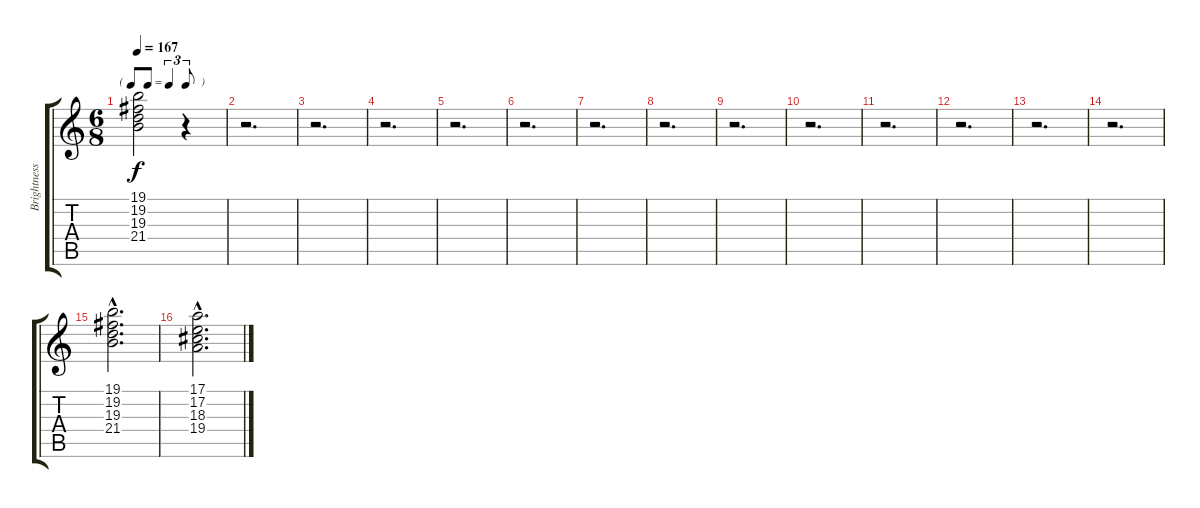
\track ("Brightness" "Brightness") {instrument fx5brightness}
\staff {score tabs}
\tuning (E4 B3 G3 D3 A2 E2) {hide}
\ts (6 8)
\tf triplet8th
\tempo 167
\clef g2
\ks c
(19.1{t} 19.2{t} 19.3{t} 21.4{t}).2{dy f} r.4 |
r.2{d} |
r.2{d} |
r.2{d} |
r.2{d} |
r.2{d} |
r.2{d} |
r.2{d} |
r.2{d} |
r.2{d} |
r.2{d} |
r.2{d} |
r.2{d} |
r.2{d} |
(19.1{hac} 19.2{hac} 19.3{hac} 21.4{hac}).2{d} |
(17.1{hac} 17.2{hac} 18.3{hac} 19.4{hac}).2{d}
